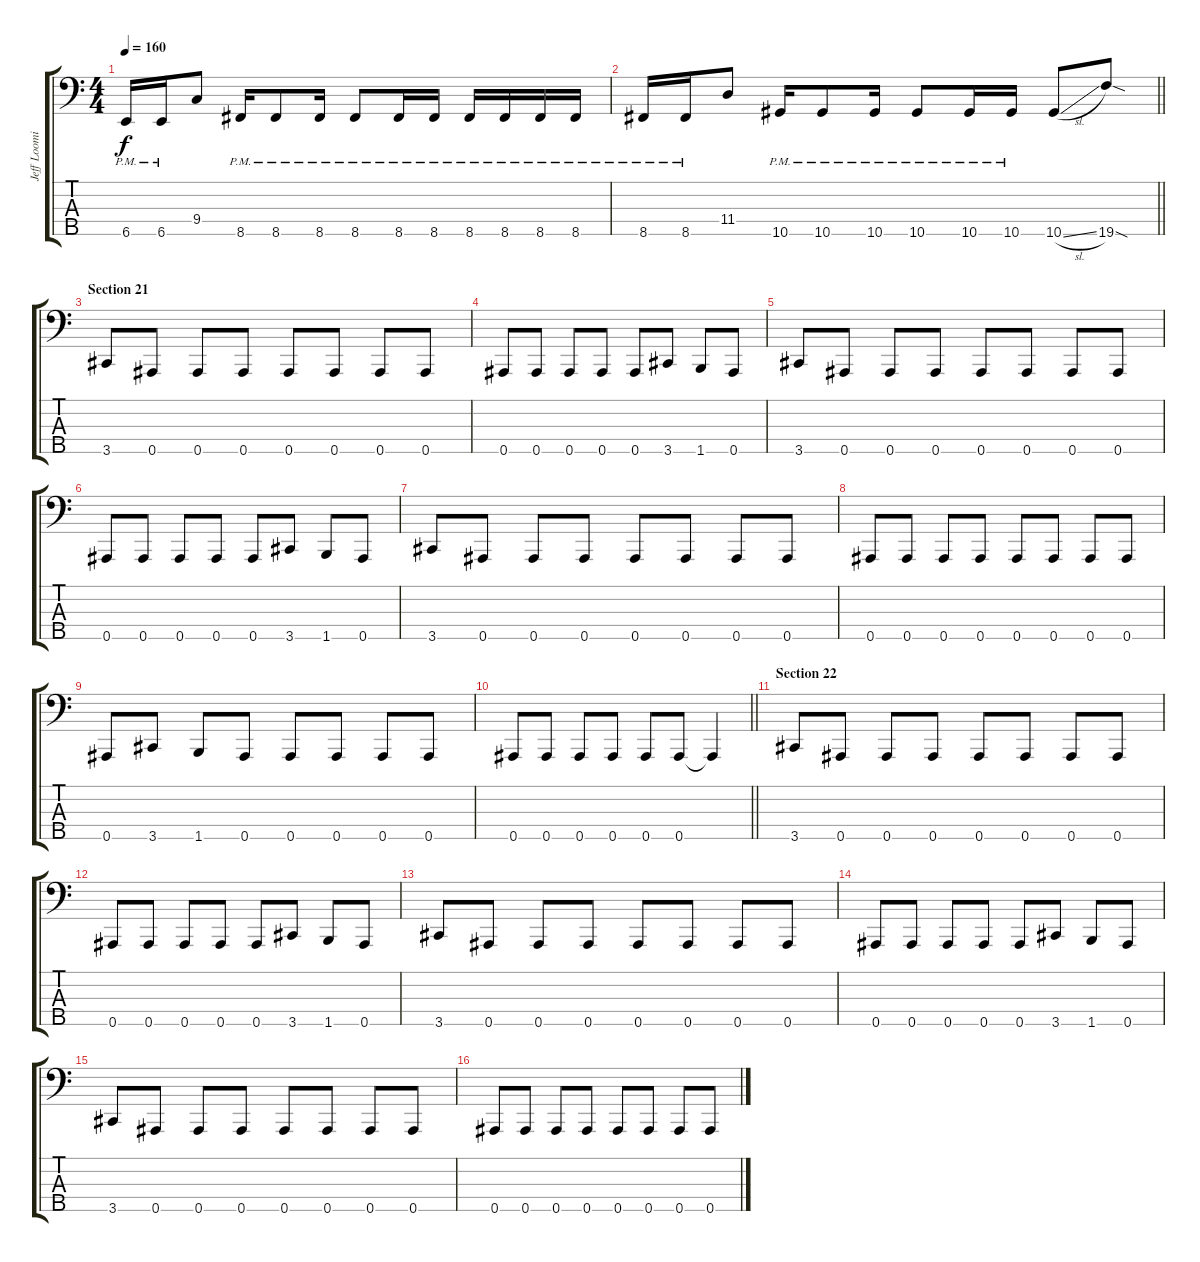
\track ("Jeff Loomis - bass" "Jeff Loomi") {instrument electricbasspick}
\staff {score tabs}
\tuning (Gb2 Db2 Ab1 Eb1 Bb0) {hide}
\ts (4 4)
\tempo 160
\clef f4
\ks c
6.5{pm}.16{dy f} 6.5{pm}.16 9.4.8 8.5{pm}.16 8.5{pm}.8 8.5{pm}.16 8.5{pm}.8 8.5{pm}.16 8.5{pm}.16 8.5{pm}.16 8.5{pm}.16 8.5{pm}.16 8.5{pm}.16 |
\barLineRight lightlight
8.5{pm}.16 8.5{pm}.16 11.4.8 10.5{pm}.16 10.5{pm}.8 10.5{pm}.16 10.5{pm}.8 10.5{pm}.16 10.5{pm}.16 10.5{sl}.8 19.5{sod}.8 |
\section ("" "Section 21")
3.5.8 0.5.8 0.5.8 0.5.8 0.5.8 0.5.8 0.5.8 0.5.8 |
0.5.8 0.5.8 0.5.8 0.5.8 0.5.8 3.5.8 1.5.8 0.5.8 |
3.5.8 0.5.8 0.5.8 0.5.8 0.5.8 0.5.8 0.5.8 0.5.8 |
0.5.8 0.5.8 0.5.8 0.5.8 0.5.8 3.5.8 1.5.8 0.5.8 |
3.5.8 0.5.8 0.5.8 0.5.8 0.5.8 0.5.8 0.5.8 0.5.8 |
0.5.8 0.5.8 0.5.8 0.5.8 0.5.8 0.5.8 0.5.8 0.5.8 |
0.5.8 3.5.8 1.5.8 0.5.8 0.5.8 0.5.8 0.5.8 0.5.8 |
\barLineRight lightlight
0.5.8 0.5.8 0.5.8 0.5.8 0.5.8 0.5.8 0.5{t}.4 |
\section ("" "Section 22")
3.5.8 0.5.8 0.5.8 0.5.8 0.5.8 0.5.8 0.5.8 0.5.8 |
0.5.8 0.5.8 0.5.8 0.5.8 0.5.8 3.5.8 1.5.8 0.5.8 |
3.5.8 0.5.8 0.5.8 0.5.8 0.5.8 0.5.8 0.5.8 0.5.8 |
0.5.8 0.5.8 0.5.8 0.5.8 0.5.8 3.5.8 1.5.8 0.5.8 |
3.5.8 0.5.8 0.5.8 0.5.8 0.5.8 0.5.8 0.5.8 0.5.8 |
0.5.8 0.5.8 0.5.8 0.5.8 0.5.8 0.5.8 0.5.8 0.5.8
